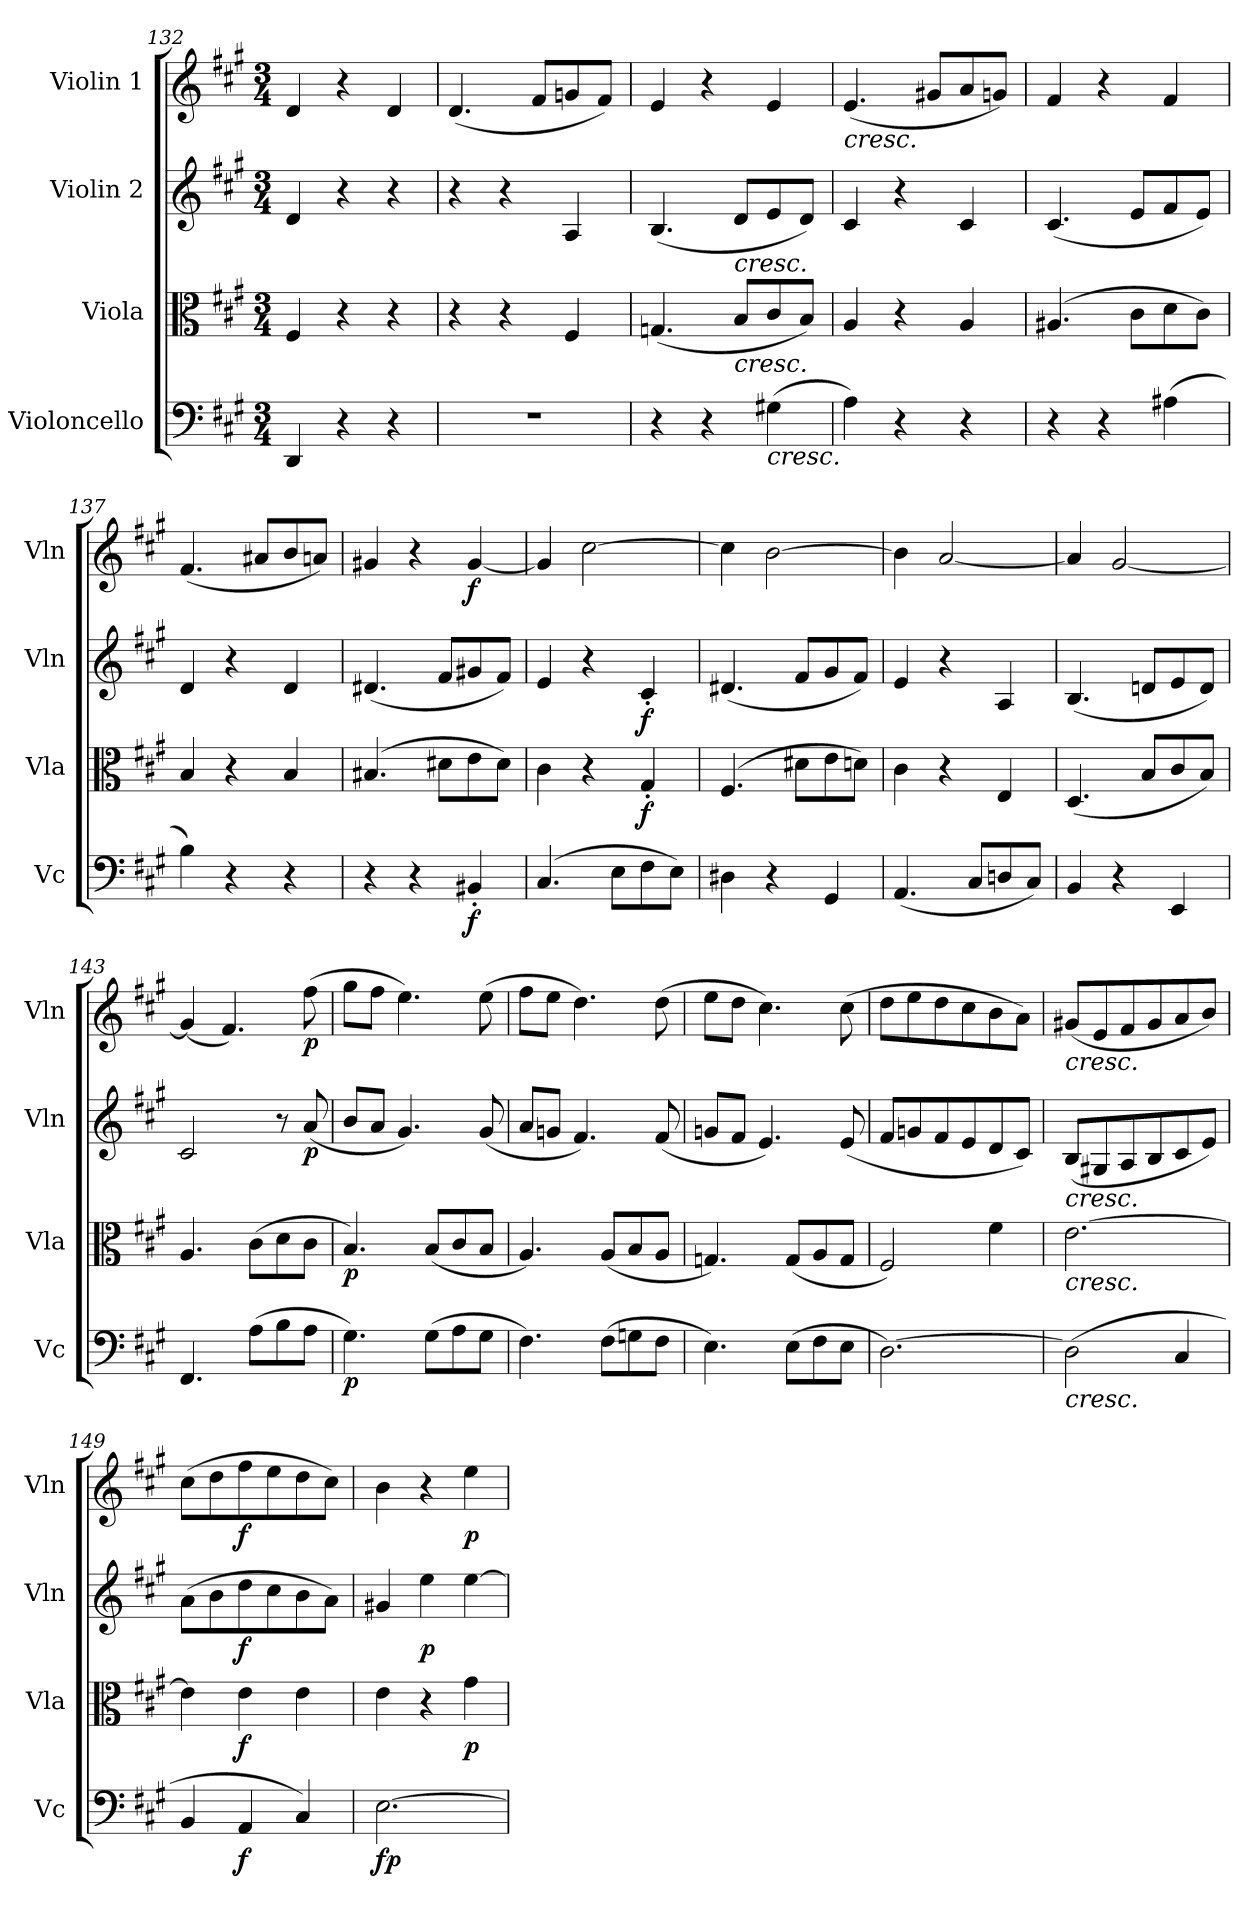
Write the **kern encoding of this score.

**kern	**dynam	**kern	**dynam	**kern	**dynam	**kern	**dynam
*part4	*part4	*part3	*part3	*part2	*part2	*part1	*part1
*staff4	*staff4	*staff3	*staff3	*staff2	*staff2	*staff1	*staff1
*I"Violoncello	*	*I"Viola	*	*I"Violin 2	*	*I"Violin 1	*
*I'Vc	*	*I'Vla	*	*I'Vln	*	*I'Vln	*
*clefF4	*	*clefC3	*	*clefG2	*	*clefG2	*
*k[f#c#g#]	*	*k[f#c#g#]	*	*k[f#c#g#]	*	*k[f#c#g#]	*
*M3/4	*	*M3/4	*	*M3/4	*	*M3/4	*
=132	=132	=132	=132	=132	=132	=132	=132
4DD/	.	4F#/	.	4d/	.	4d/	.
4r	.	4r	.	4r	.	4r	.
4r	.	4r	.	4r	.	4d/	.
=133	=133	=133	=133	=133	=133	=133	=133
2.r	.	4r	.	4r	.	(4.d/	.
.	.	4r	.	4r	.	.	.
.	.	.	.	.	.	8f#/L	.
.	.	4F#/	.	4A/	.	8gn/	.
.	.	.	.	.	.	8f#/J)	.
=134	=134	=134	=134	=134	=134	=134	=134
4r	.	(4.Gn/	.	(4.B/	.	4e/	.
4r	.	.	.	.	.	4r	.
!	!	!	!	!LO:TX:b:i:t=cresc.	!	!	!
!	!	!LO:TX:b:i:t=cresc.	!	!	!	!	!
.	.	8B/L	.	8d/L	.	.	.
!LO:TX:b:i:t=cresc.	!	!	!	!	!	!	!
(4G#X\	.	8c#/	.	8e/	.	4e/	.
.	.	8B/J)	.	8d/J)	.	.	.
=135	=135	=135	=135	=135	=135	=135	=135
!	!	!	!	!	!	!LO:TX:b:i:t=cresc.	!
4A\)	.	4A/	.	4c#/	.	(4.e/	.
4r	.	4r	.	4r	.	.	.
.	.	.	.	.	.	8g#X/L	.
4r	.	4A/	.	4c#/	.	8a/	.
.	.	.	.	.	.	8gn/J)	.
=136	=136	=136	=136	=136	=136	=136	=136
4r	.	(4.A#X/	.	(4.c#/	.	4f#/	.
4r	.	.	.	.	.	4r	.
.	.	8c#\L	.	8e/L	.	.	.
(4A#X\	.	8d\	.	8f#/	.	4f#/	.
.	.	8c#\J)	.	8e/J)	.	.	.
!!LO:LB:g=z
=137	=137	=137	=137	=137	=137	=137	=137
4B\)	.	4B/	.	4d/	.	(4.f#/	.
4r	.	4r	.	4r	.	.	.
.	.	.	.	.	.	8a#X/L	.
4r	.	4B/	.	4d/	.	8b/	.
.	.	.	.	.	.	8an/J)	.
!!LO:LB:g=z
=138	=138	=138	=138	=138	=138	=138	=138
4r	.	(4.B#X/	.	(4.d#X/	.	4g#X/	.
4r	.	.	.	.	.	4r	.
.	.	8d#X\L	.	8f#/L	.	.	.
!	!LO:DY:b	!	!	!	!	!	!LO:DY:b
4BB#X'/	f	8e\	.	8g#X/	.	[4g#/	f
.	.	8d#\J)	.	8f#/J)	.	.	.
=139	=139	=139	=139	=139	=139	=139	=139
(4.C#/	.	4c#\	.	4e/	.	4g#/]	.
.	.	4r	.	4r	.	[2cc#\	.
8E\L	.	.	.	.	.	.	.
!	!	!	!LO:DY:b	!	!LO:DY:b	!	!
8F#\	.	4G#'/	f	4c#'/	f	.	.
8E\J)	.	.	.	.	.	.	.
=140	=140	=140	=140	=140	=140	=140	=140
4D#X\	.	(4.F#/	.	(4.d#X/	.	4cc#\]	.
4r	.	.	.	.	.	[2b\	.
.	.	8d#X\L	.	8f#/L	.	.	.
4GG#/	.	8e\	.	8g#/	.	.	.
.	.	8dn\J)	.	8f#/J)	.	.	.
=141	=141	=141	=141	=141	=141	=141	=141
(4.AA/	.	4c#\	.	4e/	.	4b\]	.
.	.	4r	.	4r	.	[2a/	.
8C#/L	.	.	.	.	.	.	.
8Dn/	.	4E/	.	4A/	.	.	.
8C#/J)	.	.	.	.	.	.	.
=142	=142	=142	=142	=142	=142	=142	=142
4BB/	.	(4.D/	.	(4.B/	.	4a/]	.
4r	.	.	.	.	.	[2g#/	.
.	.	8B/L	.	8dn/L	.	.	.
4EE/	.	8c#/	.	8e/	.	.	.
.	.	8B/J)	.	8d/J)	.	.	.
=143	=143	=143	=143	=143	=143	=143	=143
4.FF#/	.	4.A/	.	2c#/	.	(4g#/]	.
.	.	.	.	.	.	4.f#/)	.
(8A\L	.	(8c#\L	.	.	.	.	.
8B\	.	8d\	.	8r	.	.	.
!	!	!	!	!	!LO:DY:b	!	!LO:DY:b
8A\J	.	8c#\J	.	(8a/	p	(8ff#\	p
=144	=144	=144	=144	=144	=144	=144	=144
!	!LO:DY:b	!	!LO:DY:b	!	!	!	!
4.G#\)	p	4.B/)	p	8b/L	.	8gg#\L	.
.	.	.	.	8a/J	.	8ff#\J	.
.	.	.	.	4.g#/)	.	4.ee\)	.
(8G#\L	.	(8B/L	.	.	.	.	.
8A\	.	8c#/	.	.	.	.	.
8G#\J	.	8B/J	.	(8g#/	.	(8ee\	.
=145	=145	=145	=145	=145	=145	=145	=145
4.F#\)	.	4.A/)	.	8a/L	.	8ff#\L	.
.	.	.	.	8gn/J	.	8ee\J	.
.	.	.	.	4.f#/)	.	4.dd\)	.
(8F#\L	.	(8A/L	.	.	.	.	.
8Gn\	.	8B/	.	.	.	.	.
8F#\J	.	8A/J	.	(8f#/	.	(8dd\	.
=146	=146	=146	=146	=146	=146	=146	=146
4.E\)	.	4.Gn/)	.	8gn/L	.	8ee\L	.
.	.	.	.	8f#/J	.	8dd\J	.
.	.	.	.	4.e/)	.	4.cc#\)	.
(8E\L	.	(8G/L	.	.	.	.	.
8F#\	.	8A/	.	.	.	.	.
8E\J	.	8G/J	.	(8e/	.	(8cc#\	.
!!LO:LB:g=z
=147	=147	=147	=147	=147	=147	=147	=147
[2.D\)	.	2F#/)	.	8f#/L	.	8dd\L	.
.	.	.	.	8gn/	.	8ee\	.
.	.	.	.	8f#/	.	8dd\	.
.	.	.	.	8e/	.	8cc#\	.
.	.	4f#\	.	8d/	.	8b\	.
.	.	.	.	8c#/J)	.	8a\J)	.
=148	=148	=148	=148	=148	=148	=148	=148
!	!	!	!	!	!	!LO:TX:b:i:t=cresc.	!
!	!	!	!	!LO:TX:b:i:t=cresc.	!	!	!
!	!	!LO:TX:b:i:t=cresc.	!	!	!	!	!
!LO:TX:b:i:t=cresc.	!	!	!	!	!	!	!
(2D\]	.	[2.e\	.	(8B/L	.	(8g#X/L	.
.	.	.	.	8G#X/	.	8e/	.
.	.	.	.	8A/	.	8f#/	.
.	.	.	.	8B/	.	8g#/	.
4C#/	.	.	.	8c#/	.	8a/	.
.	.	.	.	8e/J)	.	8b/J)	.
!!LO:PB:g=z
=149	=149	=149	=149	=149	=149	=149	=149
4BB/	.	4e\]	.	(8a\L	.	(8cc#\L	.
.	.	.	.	8b\	.	8dd\	.
!	!LO:DY:b	!	!LO:DY:b	!	!LO:DY:b	!	!LO:DY:b
4AA/	f	4e\	f	8dd\	f	8ff#\	f
.	.	.	.	8cc#\	.	8ee\	.
4C#/)	.	4e\	.	8b\	.	8dd\	.
.	.	.	.	8a\J)	.	8cc#\J)	.
=150	=150	=150	=150	=150	=150	=150	=150
!	!LO:DY:b	!	!	!	!	!	!
[2.E\	fp	4e\	.	4g#X/	.	4b\	.
!	!	!	!	!	!LO:DY:b	!	!
.	.	4r	.	4ee\	p	4r	.
!	!	!	!LO:DY:b	!	!	!	!LO:DY:b
.	.	4g#\	p	[4ee\	.	4ee\	p
=	=	=	=	=	=	=	=
*-	*-	*-	*-	*-	*-	*-	*-
